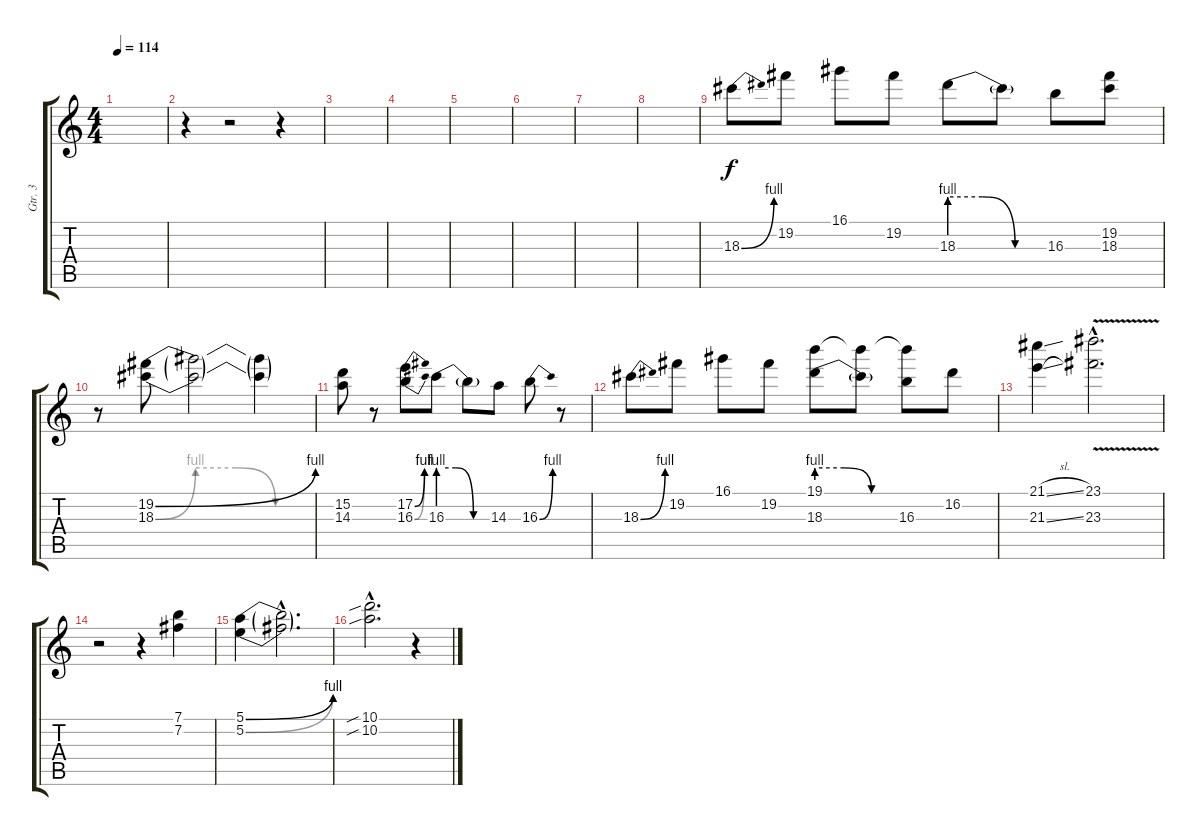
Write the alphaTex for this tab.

\track ("Gtr. 3" "Gtr. 3") {instrument electricguitarjazz}
\staff {score tabs}
\tuning (E4 B3 G3 D3 A2 E2) {hide}
\ts (4 4)
\tempo 114
\clef g2
\ks c
|
r.4 r.2 r.4 |
|
|
|
|
|
|
18.3{be (bend 0 0 60 4)}.8 19.2.8 16.1.8 19.2.8 18.3{be (custom 0 4 20 4 40 0 60 0)}.8 18.3{t}.8 16.3.8 (19.2 18.3).8 |
r.8 (19.2{be (bend 0 0 60 4)} 18.3{be (custom 0 0 15 4 30 4 45 0 60 0)}).8 (19.2{t} 18.3{t}).2 (19.2{t} 18.3{t}).4 |
(15.2 14.3).8 r.8 (17.2{be (bend 0 0 60 4)} 16.3{be (bend 0 0 60 4)}).8 16.3{be (custom 0 4 20 4 40 0 60 0)}.8 16.3{t}.8 14.3.8 16.3{be (bend 0 0 60 4)}.8 r.8 |
18.3{be (bend 0 0 60 4)}.8 19.2.8 16.1.8 19.2.8 (19.1 18.3{be (custom 0 4 20 4 40 0 60 0)}).8 (19.1{t} 18.3{t}).8 (19.1{t} 16.3).8 16.2.8 |
(21.1{sl} 21.3{sl}).4 (23.1{v hac} 23.3{v hac}).2{d} |
r.2 r.4 (7.1 7.2).4 |
(5.1{be (bend 0 0 60 4)} 5.2{be (bend 0 0 60 4)}).4 (5.1{hac t} 5.2{hac t}).2{d} |
(10.1{sib hac} 10.2{sib hac}).2{d} r.4
